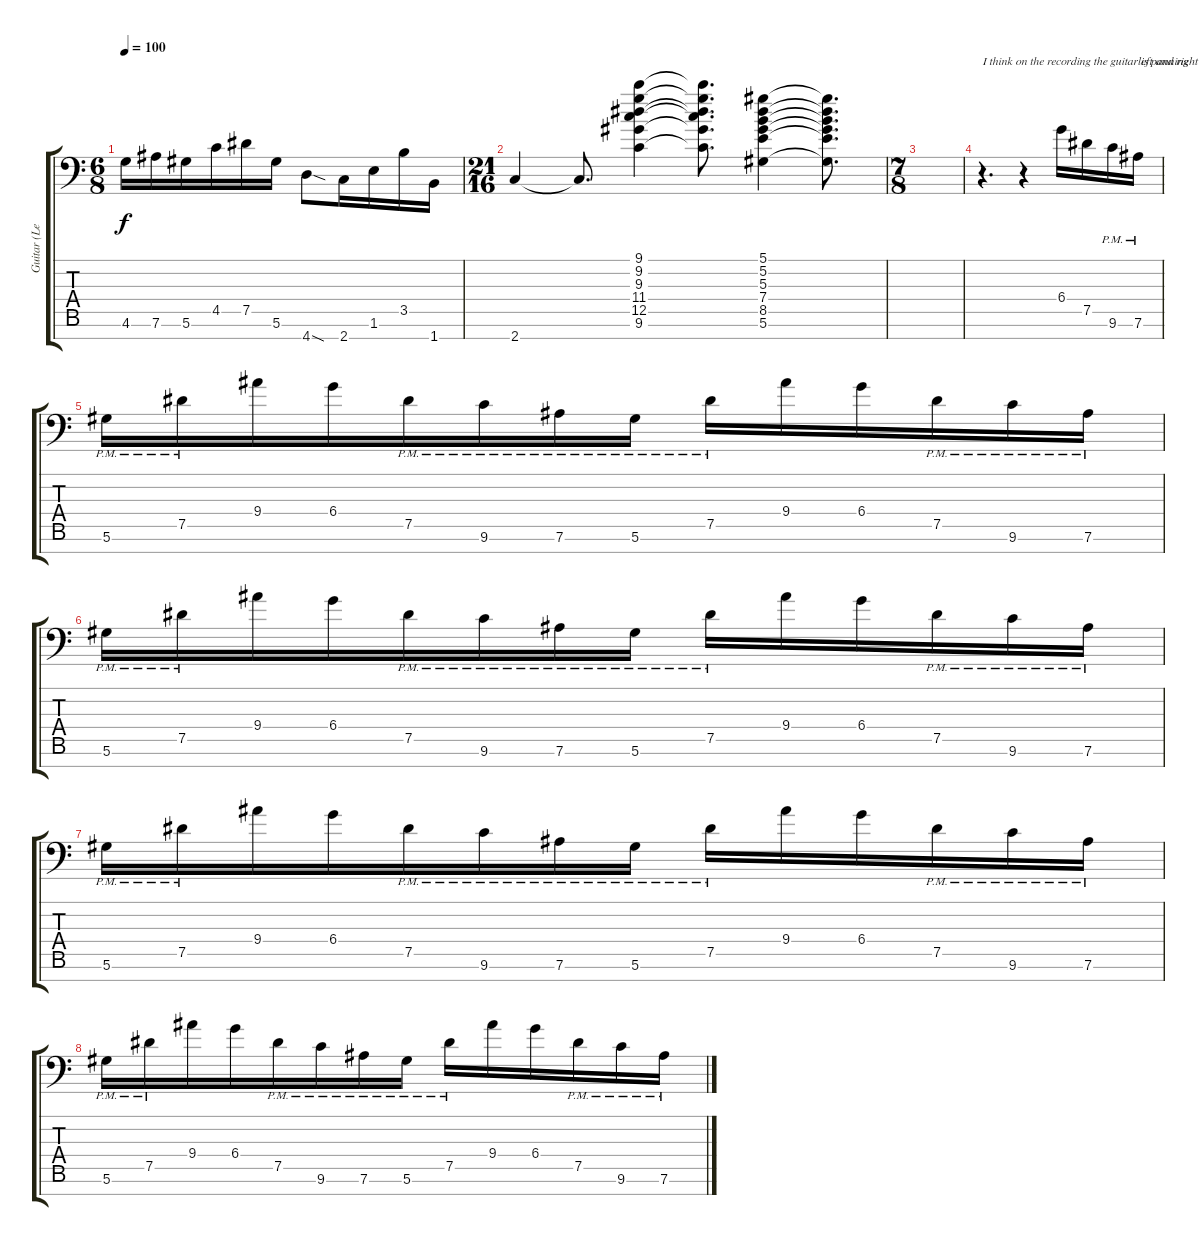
\track ("Guitar (Left)" "Guitar (Le") {instrument distortionguitar}
\staff {score tabs}
\tuning (Eb4 Bb3 Gb3 Db3 Ab2 Eb2 Bb1) {hide}
\ts (6 8)
\tempo 100
\clef f4
\ks c
4.6.16{dy f} 7.6.16 5.6.16 4.5.16 7.5.16 5.6.16 4.7{sod}.8 2.7.16 1.6.16 3.5.16 1.7.16 |
\ts (21 16)
2.7.4 2.7{t}.8{d} (9.1 9.2 9.3 11.4 12.5 9.6).4 (9.1{t} 9.2{t} 9.3{t} 11.4{t} 12.5{t} 9.6{t}).8{d} (5.1 5.2 5.3 7.4 8.5 5.6).4 (5.1{t} 5.2{t} 5.3{t} 7.4{t} 8.5{t} 5.6{t}).8{d} |
\ts (7 8)
|
r.4{d txt "I think on the recording the guitar is panning"} r.4 6.4.16 7.5.16 9.6{pm}.16 7.6{pm}.16{txt "left and right back and forth through this part."} |
5.6{pm}.16 7.5{pm}.16 9.4.16 6.4.16 7.5{pm}.16 9.6{pm}.16 7.6{pm}.16 5.6{pm}.16 7.5{pm}.16 9.4.16 6.4.16 7.5{pm}.16 9.6{pm}.16 7.6{pm}.16 |
5.6{pm}.16 7.5{pm}.16 9.4.16 6.4.16 7.5{pm}.16 9.6{pm}.16 7.6{pm}.16 5.6{pm}.16 7.5{pm}.16 9.4.16 6.4.16 7.5{pm}.16 9.6{pm}.16 7.6{pm}.16 |
5.6{pm}.16 7.5{pm}.16 9.4.16 6.4.16 7.5{pm}.16 9.6{pm}.16 7.6{pm}.16 5.6{pm}.16 7.5{pm}.16 9.4.16 6.4.16 7.5{pm}.16 9.6{pm}.16 7.6{pm}.16 |
5.6{pm}.16 7.5{pm}.16 9.4.16 6.4.16 7.5{pm}.16 9.6{pm}.16 7.6{pm}.16 5.6{pm}.16 7.5{pm}.16 9.4.16 6.4.16 7.5{pm}.16 9.6{pm}.16 7.6{pm}.16
